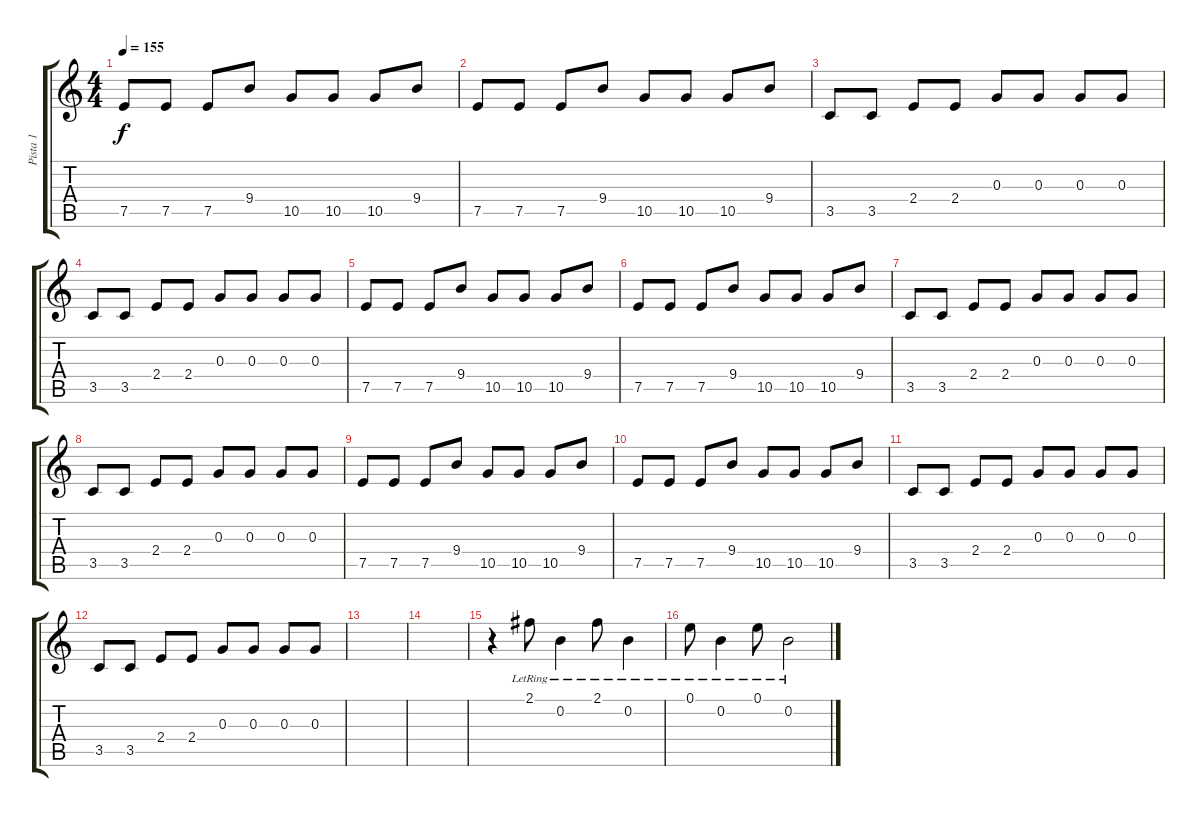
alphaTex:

\track ("Pista 1" "Pista 1") {instrument acousticguitarnylon}
\staff {score tabs}
\tuning (E4 B3 G3 D3 A2 E2) {hide}
\ts (4 4)
\tempo 155
\clef g2
\ks c
7.5.8{dy f} 7.5.8 7.5.8 9.4.8 10.5.8 10.5.8 10.5.8 9.4.8 |
7.5.8 7.5.8 7.5.8 9.4.8 10.5.8 10.5.8 10.5.8 9.4.8 |
3.5.8 3.5.8 2.4.8 2.4.8 0.3.8 0.3.8 0.3.8 0.3.8 |
3.5.8 3.5.8 2.4.8 2.4.8 0.3.8 0.3.8 0.3.8 0.3.8 |
7.5.8 7.5.8 7.5.8 9.4.8 10.5.8 10.5.8 10.5.8 9.4.8 |
7.5.8 7.5.8 7.5.8 9.4.8 10.5.8 10.5.8 10.5.8 9.4.8 |
3.5.8 3.5.8 2.4.8 2.4.8 0.3.8 0.3.8 0.3.8 0.3.8 |
3.5.8 3.5.8 2.4.8 2.4.8 0.3.8 0.3.8 0.3.8 0.3.8 |
7.5.8 7.5.8 7.5.8 9.4.8 10.5.8 10.5.8 10.5.8 9.4.8 |
7.5.8 7.5.8 7.5.8 9.4.8 10.5.8 10.5.8 10.5.8 9.4.8 |
3.5.8 3.5.8 2.4.8 2.4.8 0.3.8 0.3.8 0.3.8 0.3.8 |
3.5.8 3.5.8 2.4.8 2.4.8 0.3.8 0.3.8 0.3.8 0.3.8 |
|
|
r.4{volume 13 instrument electricguitarclean} 2.1{lr}.8 0.2{lr}.4 2.1{lr}.8 0.2{lr}.4 |
0.1{lr}.8 0.2{lr}.4 0.1{lr}.8 0.2{lr}.2
